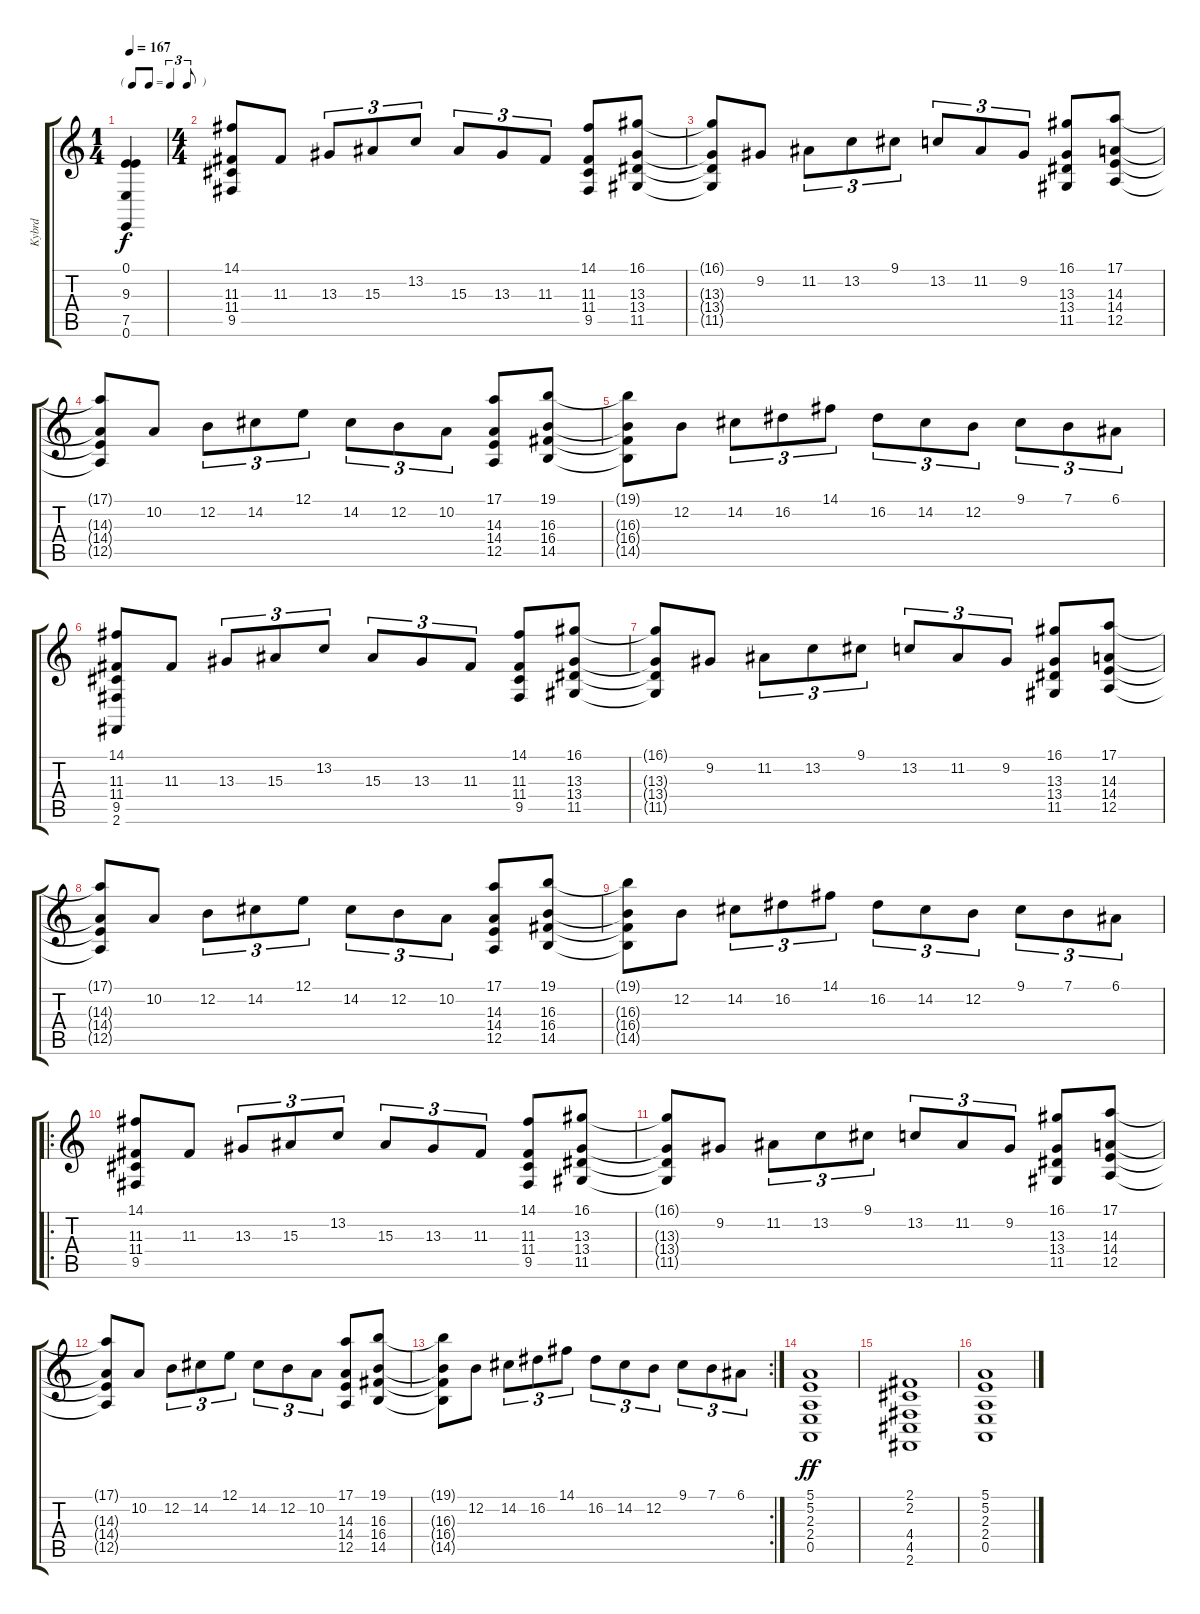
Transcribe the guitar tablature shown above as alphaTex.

\track ("Kybrd" "Kybrd") {instrument drawbarorgan}
\staff {score tabs}
\tuning (E4 B3 G3 D3 A2 E2) {hide}
\ts (1 4)
\tf triplet8th
\tempo 167
\clef g2
\ks c
(0.1 9.3 7.5 0.6).4{dy f instrument drawbarorgan} |
\ts (4 4)
(14.1 11.3 11.4 9.5).8 11.3.8 13.3.8{tu (3 2)} 15.3.8{tu (3 2)} 13.2.8{tu (3 2)} 15.3.8{tu (3 2)} 13.3.8{tu (3 2)} 11.3.8{tu (3 2)} (14.1 11.3 11.4 9.5).8 (16.1 13.3 13.4 11.5).8 |
(16.1{t} 13.3{t} 13.4{t} 11.5{t}).8 9.2.8 11.2.8{tu (3 2)} 13.2.8{tu (3 2)} 9.1.8{tu (3 2)} 13.2.8{tu (3 2)} 11.2.8{tu (3 2)} 9.2.8{tu (3 2)} (16.1 13.3 13.4 11.5).8 (17.1 14.3 14.4 12.5).8 |
(17.1{t} 14.3{t} 14.4{t} 12.5{t}).8 10.2.8 12.2.8{tu (3 2)} 14.2.8{tu (3 2)} 12.1.8{tu (3 2)} 14.2.8{tu (3 2)} 12.2.8{tu (3 2)} 10.2.8{tu (3 2)} (17.1 14.3 14.4 12.5).8 (19.1 16.3 16.4 14.5).8 |
(19.1{t} 16.3{t} 16.4{t} 14.5{t}).8 12.2.8 14.2.8{tu (3 2)} 16.2.8{tu (3 2)} 14.1.8{tu (3 2)} 16.2.8{tu (3 2)} 14.2.8{tu (3 2)} 12.2.8{tu (3 2)} 9.1.8{tu (3 2)} 7.1.8{tu (3 2)} 6.1.8{tu (3 2)} |
(14.1 11.3 11.4 9.5 2.6).8 11.3.8 13.3.8{tu (3 2)} 15.3.8{tu (3 2)} 13.2.8{tu (3 2)} 15.3.8{tu (3 2)} 13.3.8{tu (3 2)} 11.3.8{tu (3 2)} (14.1 11.3 11.4 9.5).8 (16.1 13.3 13.4 11.5).8 |
(16.1{t} 13.3{t} 13.4{t} 11.5{t}).8 9.2.8 11.2.8{tu (3 2)} 13.2.8{tu (3 2)} 9.1.8{tu (3 2)} 13.2.8{tu (3 2)} 11.2.8{tu (3 2)} 9.2.8{tu (3 2)} (16.1 13.3 13.4 11.5).8 (17.1 14.3 14.4 12.5).8 |
(17.1{t} 14.3{t} 14.4{t} 12.5{t}).8 10.2.8 12.2.8{tu (3 2)} 14.2.8{tu (3 2)} 12.1.8{tu (3 2)} 14.2.8{tu (3 2)} 12.2.8{tu (3 2)} 10.2.8{tu (3 2)} (17.1 14.3 14.4 12.5).8 (19.1 16.3 16.4 14.5).8 |
(19.1{t} 16.3{t} 16.4{t} 14.5{t}).8 12.2.8 14.2.8{tu (3 2)} 16.2.8{tu (3 2)} 14.1.8{tu (3 2)} 16.2.8{tu (3 2)} 14.2.8{tu (3 2)} 12.2.8{tu (3 2)} 9.1.8{tu (3 2)} 7.1.8{tu (3 2)} 6.1.8{tu (3 2)} |
\ro
(14.1 11.3 11.4 9.5).8 11.3.8 13.3.8{tu (3 2)} 15.3.8{tu (3 2)} 13.2.8{tu (3 2)} 15.3.8{tu (3 2)} 13.3.8{tu (3 2)} 11.3.8{tu (3 2)} (14.1 11.3 11.4 9.5).8 (16.1 13.3 13.4 11.5).8 |
(16.1{t} 13.3{t} 13.4{t} 11.5{t}).8 9.2.8 11.2.8{tu (3 2)} 13.2.8{tu (3 2)} 9.1.8{tu (3 2)} 13.2.8{tu (3 2)} 11.2.8{tu (3 2)} 9.2.8{tu (3 2)} (16.1 13.3 13.4 11.5).8 (17.1 14.3 14.4 12.5).8 |
(17.1{t} 14.3{t} 14.4{t} 12.5{t}).8 10.2.8 12.2.8{tu (3 2)} 14.2.8{tu (3 2)} 12.1.8{tu (3 2)} 14.2.8{tu (3 2)} 12.2.8{tu (3 2)} 10.2.8{tu (3 2)} (17.1 14.3 14.4 12.5).8 (19.1 16.3 16.4 14.5).8 |
\rc 2
(19.1{t} 16.3{t} 16.4{t} 14.5{t}).8 12.2.8 14.2.8{tu (3 2)} 16.2.8{tu (3 2)} 14.1.8{tu (3 2)} 16.2.8{tu (3 2)} 14.2.8{tu (3 2)} 12.2.8{tu (3 2)} 9.1.8{tu (3 2)} 7.1.8{tu (3 2)} 6.1.8{tu (3 2)} |
(5.1 5.2 2.3 2.4 0.5).1{dy ff} |
(2.1 2.2 4.4 4.5 2.6).1 |
(5.1 5.2 2.3 2.4 0.5).1
